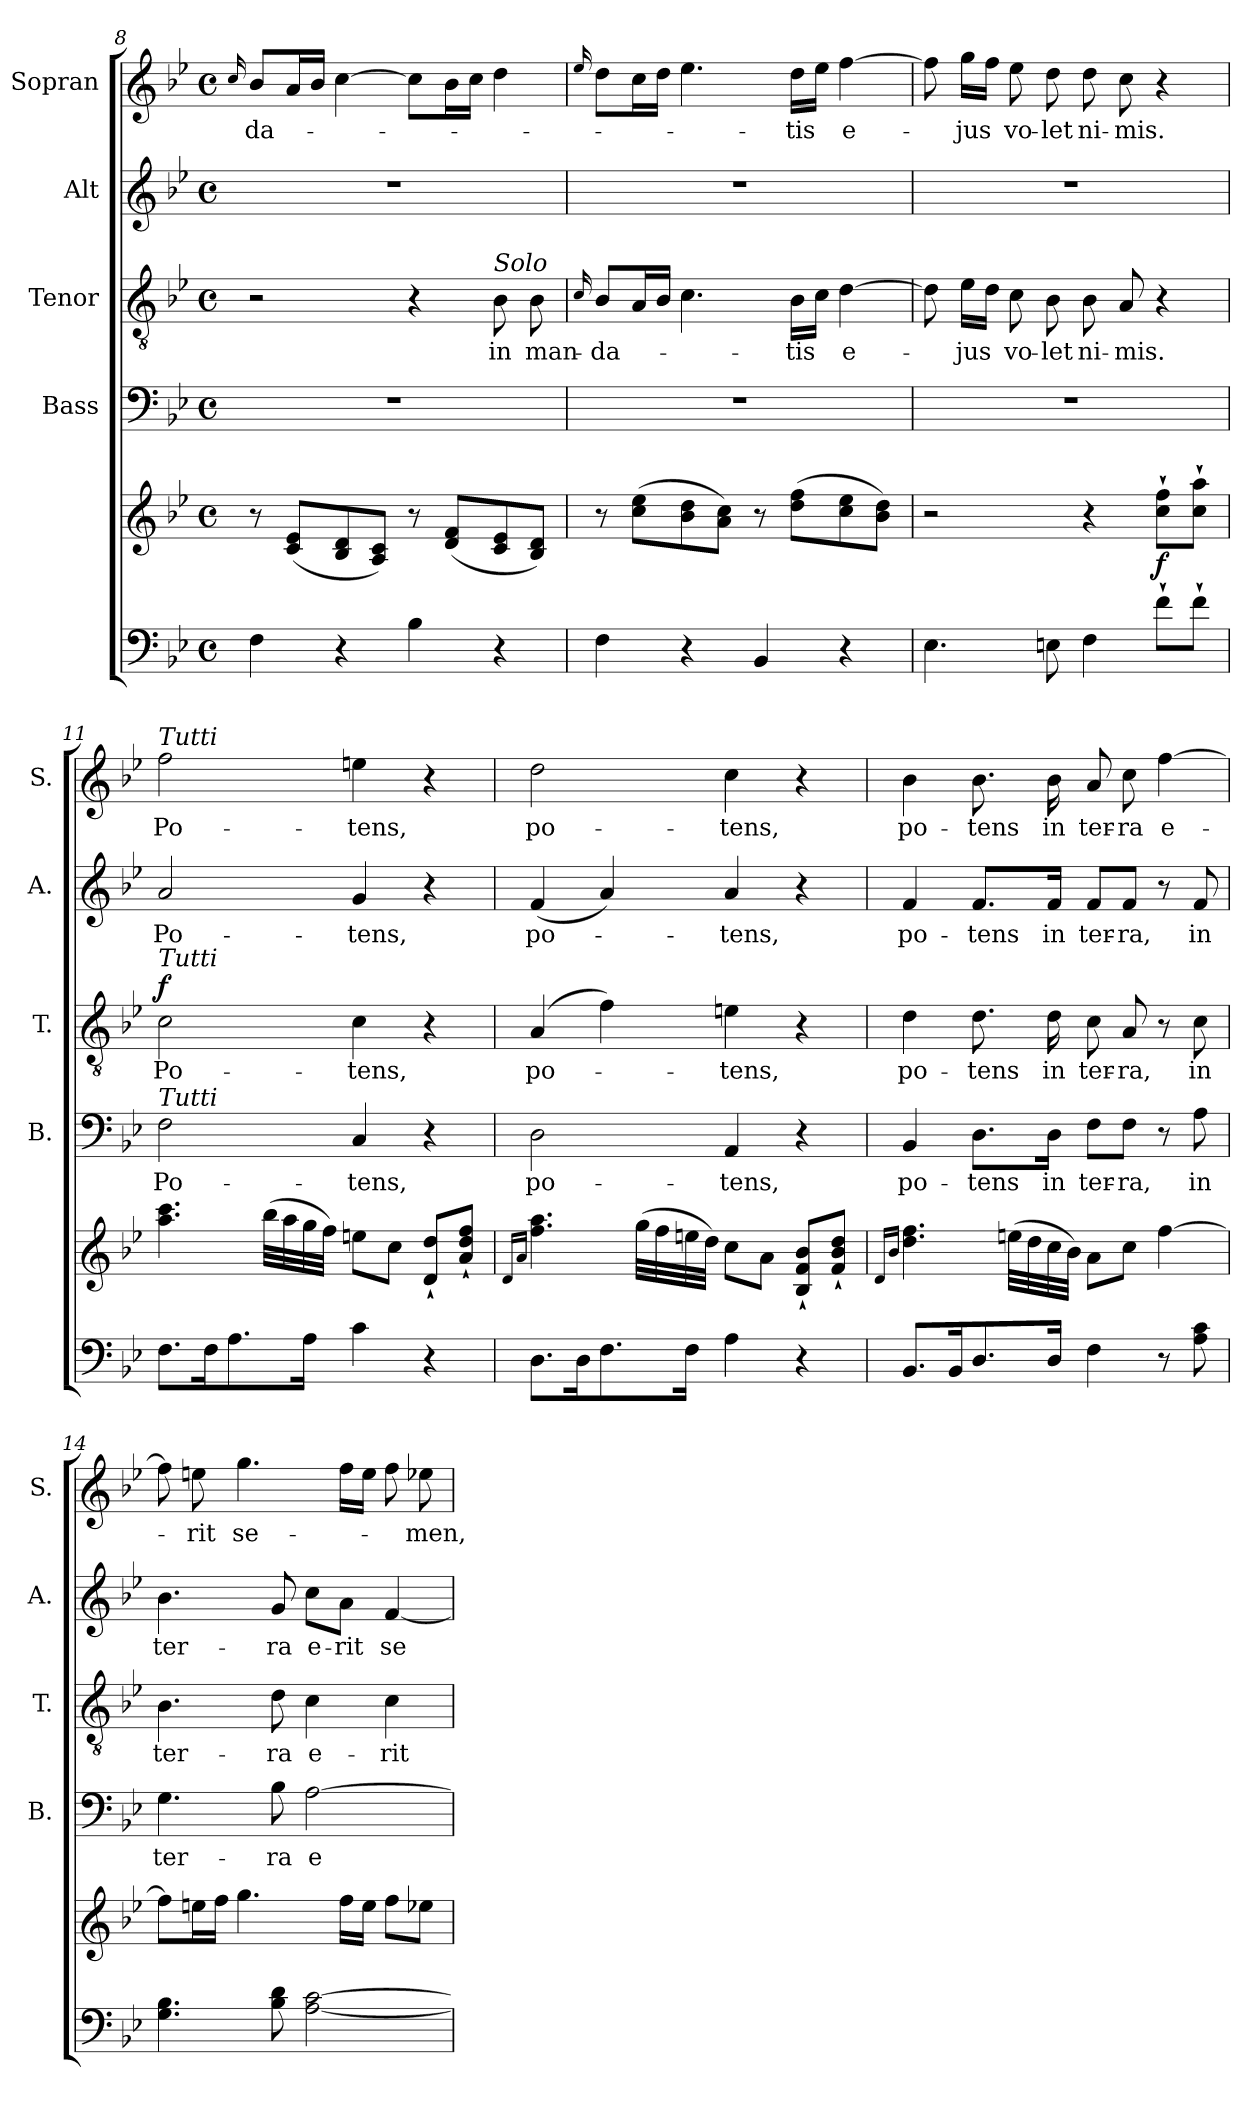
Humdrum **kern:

**kern	**kern	**dynam	**kern	**text	**kern	**text	**dynam	**kern	**text	**kern	**text
*part5	*part5	*part5	*part4	*part4	*part3	*part3	*part3	*part2	*part2	*part1	*part1
*staff6	*staff5	*staff5/6	*staff4	*staff4	*staff3	*staff3	*staff3	*staff2	*staff2	*staff1	*staff1
*	*	*	*I"Bass	*	*I"Tenor	*	*	*I"Alt	*	*I"Sopran	*
*	*	*	*I'B.	*	*I'T.	*	*	*I'A.	*	*I'S.	*
*clefF4	*clefG2	*	*clefF4	*	*clefGv2	*	*	*clefG2	*	*clefG2	*
*k[b-e-]	*k[b-e-]	*	*k[b-e-]	*	*k[b-e-]	*	*	*k[b-e-]	*	*k[b-e-]	*
*B-:	*B-:	*	*B-:	*	*B-:	*	*	*B-:	*	*B-:	*
*M4/4	*M4/4	*	*M4/4	*	*M4/4	*	*	*M4/4	*	*M4/4	*
*met(c)	*met(c)	*	*met(c)	*	*met(c)	*	*	*met(c)	*	*met(c)	*
=8	=8	=8	=8	=8	=8	=8	=8	=8	=8	=8	=8
.	.	.	.	.	.	.	.	.	.	16qqcc/	.
!	!	!	!	!	!	!	!	!	!	!	!LO:LY:b
4F\	8r	.	1r	.	2r	.	.	1r	.	8b-/L	-da-
.	(<8c/ 8e-/L	.	.	.	.	.	.	.	.	16a/L	.
.	.	.	.	.	.	.	.	.	.	16b-/JJ	.
4r	8B-/ 8d/	.	.	.	.	.	.	.	.	[4cc\	.
.	8A/ 8c/J)	.	.	.	.	.	.	.	.	.	.
4B-\	8r	.	.	.	4r	.	.	.	.	8cc\L]	.
.	(<8d/ 8f/L	.	.	.	.	.	.	.	.	16b-\L	.
.	.	.	.	.	.	.	.	.	.	16cc\JJ	.
!	!	!	!	!	!LO:TX:a:i:t=Solo	!	!	!	!	!	!
!	!	!	!	!	!	!LO:LY:b	!	!	!	!	!
4r	8c/ 8e-/	.	.	.	8B-\	in	.	.	.	4dd\	.
!	!	!	!	!	!	!LO:LY:b	!	!	!	!	!
.	8B-/ 8d/J)	.	.	.	8B-\	man-	.	.	.	.	.
=9	=9	=9	=9	=9	=9	=9	=9	=9	=9	=9	=9
.	.	.	.	.	16qqc/	.	.	.	.	16qqee-/	.
!	!	!	!	!	!	!LO:LY:b	!	!	!	!	!
4F\	8r	.	1r	.	8B-/L	-da-	.	1r	.	8dd\L	.
.	(>8cc\ 8ee-\L	.	.	.	16A/L	.	.	.	.	16cc\L	.
.	.	.	.	.	16B-/JJ	.	.	.	.	16dd\JJ	.
4r	8b-\ 8dd\	.	.	.	4.c\	.	.	.	.	4.ee-\	.
.	8a\ 8cc\J)	.	.	.	.	.	.	.	.	.	.
4BB-/	8r	.	.	.	.	.	.	.	.	.	.
!	!	!	!	!	!	!LO:LY:b	!	!	!	!	!LO:LY:b
.	(>8dd\ 8ff\L	.	.	.	16B-\LL	-tis	.	.	.	16dd\LL	-tis
.	.	.	.	.	16c\JJ	.	.	.	.	16ee-\JJ	.
!	!	!	!	!	!	!LO:LY:b	!	!	!	!	!LO:LY:b
4r	8cc\ 8ee-\	.	.	.	[4d\	e-	.	.	.	[4ff\	e-
.	8b-\ 8dd\J)	.	.	.	.	.	.	.	.	.	.
!!LO:LB:g=z
=10	=10	=10	=10	=10	=10	=10	=10	=10	=10	=10	=10
4.E-\	2r	.	1r	.	8d\]	.	.	1r	.	8ff\]	.
!	!	!	!	!	!	!LO:LY:b	!	!	!	!	!LO:LY:b
.	.	.	.	.	16e-\LL	-jus	.	.	.	16gg\LL	-jus
.	.	.	.	.	16d\JJ	.	.	.	.	16ff\JJ	.
!	!	!	!	!	!	!LO:LY:b	!	!	!	!	!LO:LY:b
.	.	.	.	.	8c\	vo-	.	.	.	8ee-\	vo-
!	!	!	!	!	!	!LO:LY:b	!	!	!	!	!LO:LY:b
8En\	.	.	.	.	8B-\	-let	.	.	.	8dd\	-let
!	!	!	!	!	!	!LO:LY:b	!	!	!	!	!LO:LY:b
4F\	4r	.	.	.	8B-\	ni-	.	.	.	8dd\	ni-
!	!	!	!	!	!	!LO:LY:b	!	!	!	!	!LO:LY:b
.	.	.	.	.	8A/	-mis.	.	.	.	8cc\	-mis.
!	!	!LO:DY:b	!	!	!	!	!	!	!	!	!
8f`>\L	8cc\`> 8ff\`>L	f	.	.	4r	.	.	.	.	4r	.
8f`>\J	8cc\`> 8aa\`>J	.	.	.	.	.	.	.	.	.	.
=11	=11	=11	=11	=11	=11	=11	=11	=11	=11	=11	=11
!	!	!	!	!	!	!	!	!	!	!LO:TX:a:i:t=Tutti	!
!	!	!	!	!	!LO:TX:a:i:t=Tutti	!	!	!	!	!	!
!	!	!	!LO:TX:a:i:t=Tutti	!	!	!	!	!	!	!	!
!	!	!	!	!LO:LY:b	!	!LO:LY:b	!LO:DY:a	!	!LO:LY:b	!	!LO:LY:b
8.F\L	4.aa\ 4.ccc\	.	2F\	Po-	2c\	Po-	f	2a/	Po-	2ff\	Po-
16F\k	.	.	.	.	.	.	.	.	.	.	.
8.A\	.	.	.	.	.	.	.	.	.	.	.
.	(>32bb-\LLL	.	.	.	.	.	.	.	.	.	.
.	32aa\	.	.	.	.	.	.	.	.	.	.
16A\Jk	32gg\	.	.	.	.	.	.	.	.	.	.
.	32ff\JJJ)	.	.	.	.	.	.	.	.	.	.
!	!	!	!	!LO:LY:b	!	!LO:LY:b	!	!	!LO:LY:b	!	!LO:LY:b
4c\	8een\L	.	4C/	-tens,	4c\	-tens,	.	4g/	-tens,	4een\	-tens,
.	8cc\J	.	.	.	.	.	.	.	.	.	.
4r	8d/`< 8dd/`<L	.	4r	.	4r	.	.	4r	.	4r	.
.	8a/`< 8dd/`< 8ff/`<J	.	.	.	.	.	.	.	.	.	.
=12	=12	=12	=12	=12	=12	=12	=12	=12	=12	=12	=12
.	16qd/LL	.	.	.	.	.	.	.	.	.	.
.	16qa/JJ	.	.	.	.	.	.	.	.	.	.
!	!	!	!	!LO:LY:b	!	!LO:LY:b	!	!	!LO:LY:b	!	!LO:LY:b
8.D\L	4.ff\ 4.aa\	.	2D\	po-	(4A/	po-	.	(<4f/	po-	2dd\	po-
16D\k	.	.	.	.	.	.	.	.	.	.	.
8.F\	.	.	.	.	4f\)	.	.	4a/)	.	.	.
.	(>32gg\LLL	.	.	.	.	.	.	.	.	.	.
.	32ff\	.	.	.	.	.	.	.	.	.	.
16F\Jk	32een\	.	.	.	.	.	.	.	.	.	.
.	32dd\JJJ)	.	.	.	.	.	.	.	.	.	.
!	!	!	!	!LO:LY:b	!	!LO:LY:b	!	!	!LO:LY:b	!	!LO:LY:b
4A\	8cc\L	.	4AA/	-tens,	4en\	-tens,	.	4a/	-tens,	4cc\	-tens,
.	8a\J	.	.	.	.	.	.	.	.	.	.
4r	8B-/`< 8f/`< 8b-/`<L	.	4r	.	4r	.	.	4r	.	4r	.
.	8f/`< 8b-/`< 8dd/`<J	.	.	.	.	.	.	.	.	.	.
!!LO:PB:g=z
=13	=13	=13	=13	=13	=13	=13	=13	=13	=13	=13	=13
.	16qd/LL	.	.	.	.	.	.	.	.	.	.
.	16qb-/JJ	.	.	.	.	.	.	.	.	.	.
!	!	!	!	!LO:LY:b	!	!LO:LY:b	!	!	!LO:LY:b	!	!LO:LY:b
8.BB-/L	4.dd\ 4.ff\	.	4BB-/	po-	4d\	po-	.	4f/	po-	4b-\	po-
16BB-/k	.	.	.	.	.	.	.	.	.	.	.
!	!	!	!	!LO:LY:b	!	!LO:LY:b	!	!	!LO:LY:b	!	!LO:LY:b
8.D/	.	.	8.D\L	-tens	8.d\	-tens	.	8.f/L	-tens	8.b-\	-tens
.	(>32een\LLL	.	.	.	.	.	.	.	.	.	.
.	32dd\	.	.	.	.	.	.	.	.	.	.
!	!	!	!	!LO:LY:b	!	!LO:LY:b	!	!	!LO:LY:b	!	!LO:LY:b
16D/Jk	32cc\	.	16D\Jk	in	16d\	in	.	16f/Jk	in	16b-\	in
.	32b-\JJJ)	.	.	.	.	.	.	.	.	.	.
!	!	!	!	!LO:LY:b	!	!LO:LY:b	!	!	!LO:LY:b	!	!LO:LY:b
4F\	8a\L	.	8F\L	ter-	8c\	ter-	.	8f/L	ter-	8a/	ter-
!	!	!	!	!LO:LY:b	!	!LO:LY:b	!	!	!LO:LY:b	!	!LO:LY:b
.	8cc\J	.	8F\J	-ra,	8A/	-ra,	.	8f/J	-ra,	8cc\	-ra
!	!	!	!	!	!	!	!	!	!	!	!LO:LY:b
8r	[4ff\	.	8r	.	8r	.	.	8r	.	[4ff\	e-
!	!	!	!	!LO:LY:b	!	!LO:LY:b	!	!	!LO:LY:b	!	!
8A\ 8c\	.	.	8A\	in	8c\	in	.	8f/	in	.	.
=14	=14	=14	=14	=14	=14	=14	=14	=14	=14	=14	=14
!	!	!	!	!LO:LY:b	!	!LO:LY:b	!	!	!LO:LY:b	!	!
4.G\ 4.B-\	8ff\L]	.	4.G\	ter-	4.B-\	ter-	.	4.b-\	ter-	8ff\]	.
!	!	!	!	!	!	!	!	!	!	!	!LO:LY:b
.	16een\L	.	.	.	.	.	.	.	.	8een\	-rit
.	16ff\JJ	.	.	.	.	.	.	.	.	.	.
!	!	!	!	!	!	!	!	!	!	!	!LO:LY:b
.	4.gg\	.	.	.	.	.	.	.	.	4.gg\	se-
!	!	!	!	!LO:LY:b	!	!LO:LY:b	!	!	!LO:LY:b	!	!
8B-\ 8d\	.	.	8B-\	-ra	8d\	-ra	.	8g/	-ra	.	.
!	!	!	!	!LO:LY:b	!	!LO:LY:b	!	!	!LO:LY:b	!	!
[2A\ [2c\	.	.	[2A\	e-	4c\	e-	.	8cc\L	e-	.	.
!	!	!	!	!	!	!	!	!	!LO:LY:b	!	!
.	16ff\LL	.	.	.	.	.	.	8a\J	-rit	16ff\LL	.
.	16ee\JJ	.	.	.	.	.	.	.	.	16ee\JJ	.
!	!	!	!	!	!	!LO:LY:b	!	!	!LO:LY:b	!	!
.	8ff\L	.	.	.	4c\	-rit	.	[4f/	se-	8ff\	.
!	!	!	!	!	!	!	!	!	!	!	!LO:LY:b
.	8ee-X\J	.	.	.	.	.	.	.	.	8ee-X\	-men,
=	=	=	=	=	=	=	=	=	=	=	=
*-	*-	*-	*-	*-	*-	*-	*-	*-	*-	*-	*-
